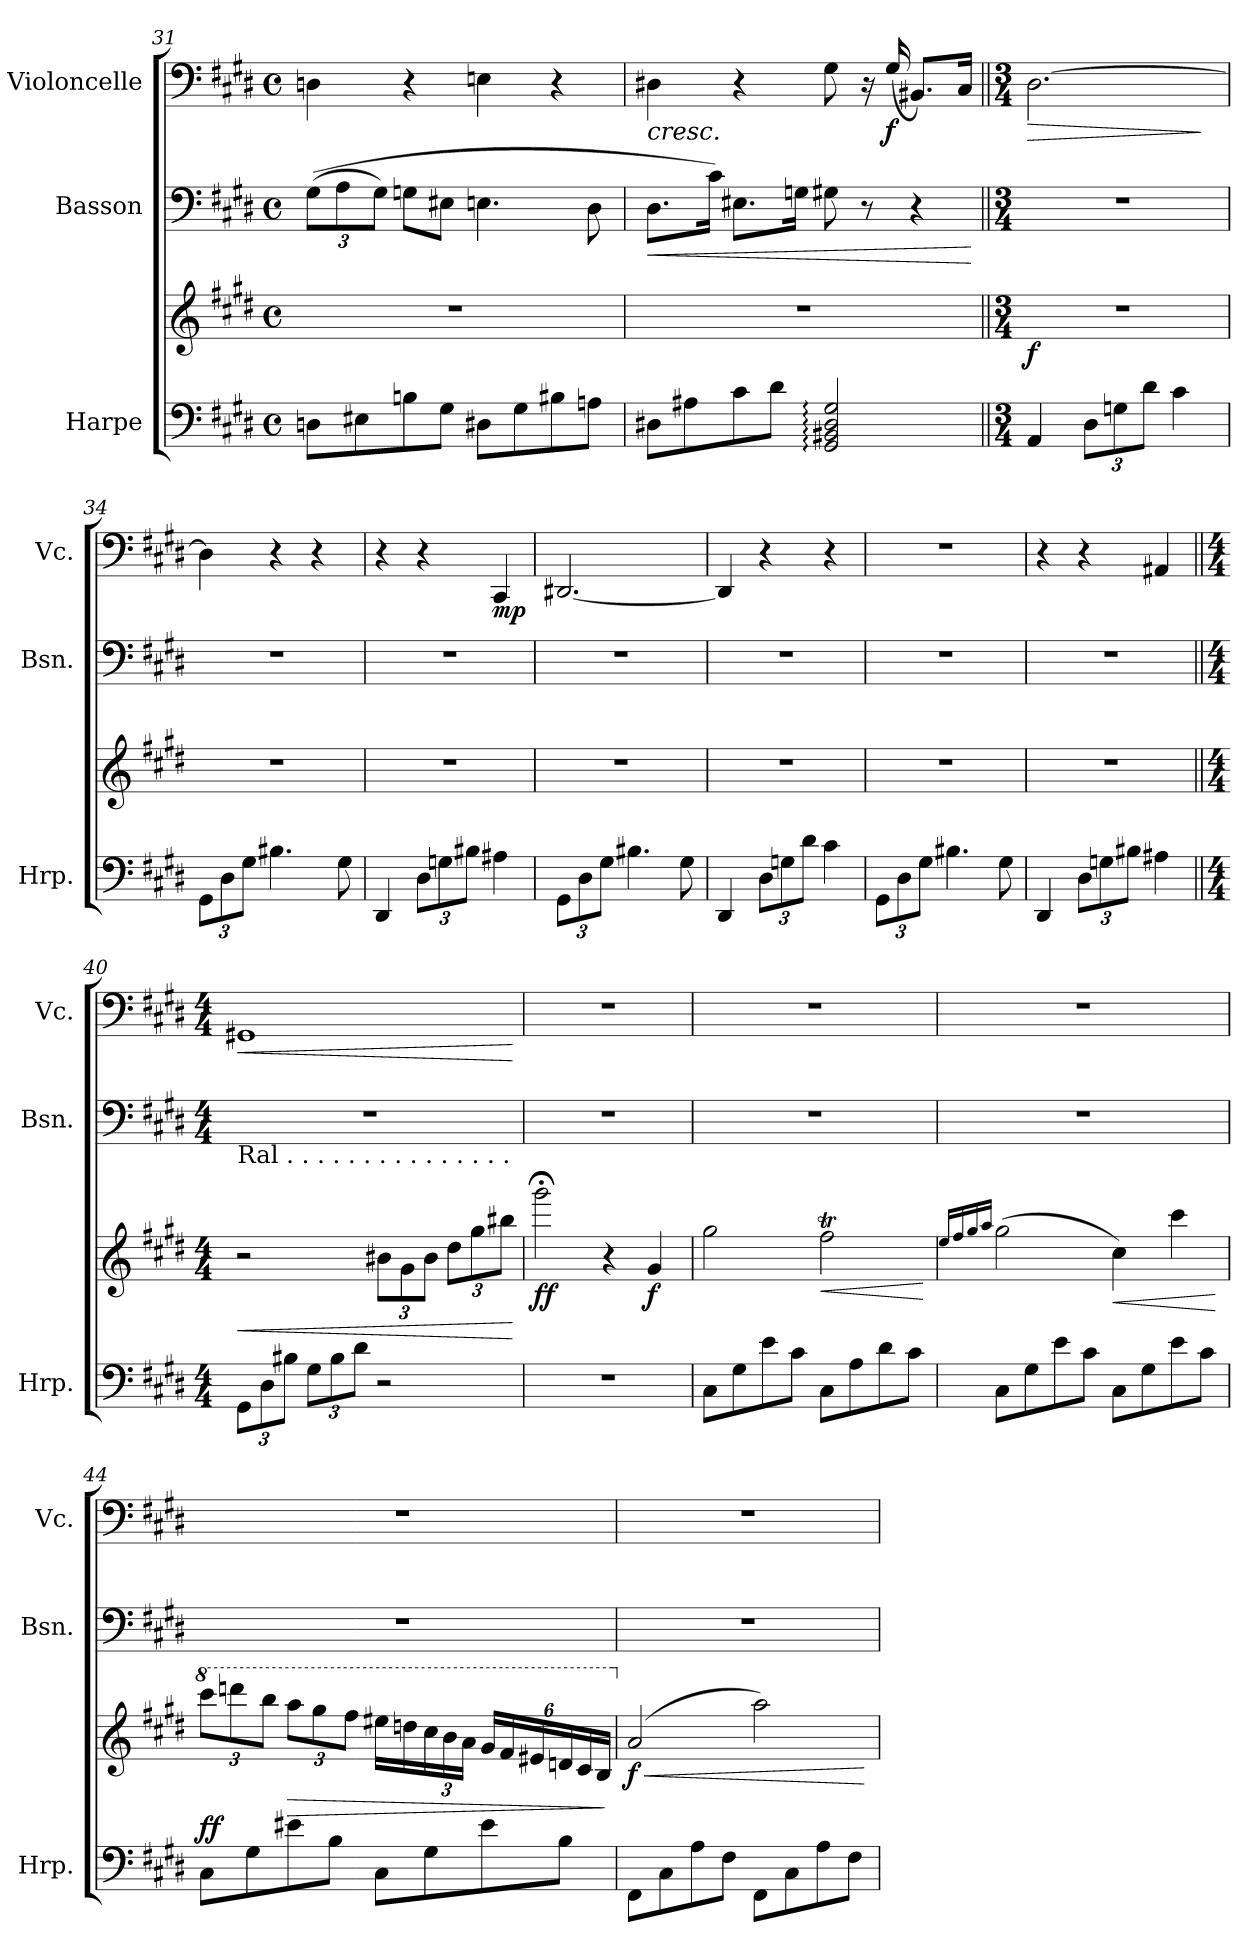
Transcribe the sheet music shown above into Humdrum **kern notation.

**kern	**kern	**dynam	**kern	**dynam	**kern	**dynam
*part3	*part3	*part3	*part2	*part2	*part1	*part1
*staff4	*staff3	*staff3/4	*staff2	*staff2	*staff1	*staff1
*I"Harpe	*	*	*I"Basson	*	*I"Violoncelle	*
*I'Hrp.	*	*	*I'Bsn.	*	*I'Vc.	*
!!LO:PB:g=z
*clefF4	*clefG2	*	*clefF4	*	*clefF4	*
*k[f#c#g#d#]	*k[f#c#g#d#]	*	*k[f#c#g#d#]	*	*k[f#c#g#d#]	*
*M4/4	*M4/4	*	*M4/4	*	*M4/4	*
*met(c)	*met(c)	*	*met(c)	*	*met(c)	*
*	*	*	*Xbrackettup	*	*	*
=31	=31	=31	=31	=31	=31	=31
8Dn\L	1r	.	((>12G#\L	.	4Dn\	.
.	.	.	12A\	.	.	.
8E#X\	.	.	.	.	.	.
.	.	.	12G#\J)	.	.	.
8Bn\	.	.	8Gn\L	.	4r	.
8G#\J	.	.	8E#X\J	.	.	.
8D#X\L	.	.	4.En\	.	4En\	.
8G#\	.	.	.	.	.	.
8B#X\	.	.	.	.	4r	.
8An\J	.	.	8D#\	.	.	.
=32	=32	=32	=32	=32	=32	=32
!	!	!	!	!LO:HP:b	!	!LO:HP:b
8D#X\L	1r	.	8.D#\L	<	4D#X\	<
8A#X\	.	.	.	.	.	.
.	.	.	16c#\Jk)	.	.	.
8c#\	.	.	8.E#X\L	.	4r	.
8d#\J	.	.	.	.	.	.
.	.	.	16Gn\Jk	.	.	.
2GG#/: 2BB#X/: 2D#/: 2G#/:	.	.	8G#X\	.	8G#\	.
.	.	.	8r	.	16r	.
!	!	!	!	!	!	!LO:DY:b
.	.	.	.	.	(16G#/	f
.	.	.	4r	.	8.BB#X/L)	.
.	.	.	.	.	16C#/Jk	.
.	.	.	.	[	.	[
=33||	=33||	=33||	=33||	=33||	=33||	=33||
*M3/4	*M3/4	*	*M3/4	*	*M3/4	*
!	!	!LO:DY:b	!	!	!	!LO:HP:b
4AA/	2.r	f	2.r	.	[2.D#\	>
*Xbrackettup	*	*	*	*	*	*
12D#\L	.	.	.	.	.	.
12Gn\	.	.	.	.	.	.
12d#\J	.	.	.	.	.	.
4c#\	.	.	.	.	.	.
.	.	.	.	.	.	]
!!LO:LB:g=z
=34	=34	=34	=34	=34	=34	=34
12GG#\L	2.r	.	2.r	.	4D#\]	.
12D#\	.	.	.	.	.	.
12G#\J	.	.	.	.	.	.
4.B#X\	.	.	.	.	4r	.
.	.	.	.	.	4r	.
8G#\	.	.	.	.	.	.
=35	=35	=35	=35	=35	=35	=35
4DD#/	2.r	.	2.r	.	4r	.
12D#\L	.	.	.	.	4r	.
12Gn\	.	.	.	.	.	.
12B#X\J	.	.	.	.	.	.
!	!	!	!	!	!	!LO:DY:b
4A#X\	.	.	.	.	4CC#/	mp
=36	=36	=36	=36	=36	=36	=36
12GG#\L	2.r	.	2.r	.	[2.DD#X/	.
12D#\	.	.	.	.	.	.
12G#\J	.	.	.	.	.	.
4.B#X\	.	.	.	.	.	.
8G#\	.	.	.	.	.	.
=37	=37	=37	=37	=37	=37	=37
4DD#/	2.r	.	2.r	.	4DD#/]	.
12D#\L	.	.	.	.	4r	.
12Gn\	.	.	.	.	.	.
12d#\J	.	.	.	.	.	.
4c#\	.	.	.	.	4r	.
=38	=38	=38	=38	=38	=38	=38
12GG#\L	2.r	.	2.r	.	2.r	.
12D#\	.	.	.	.	.	.
12G#\J	.	.	.	.	.	.
4.B#X\	.	.	.	.	.	.
8G#\	.	.	.	.	.	.
!!LO:LB:g=z
=39	=39	=39	=39	=39	=39	=39
4DD#/	2.r	.	2.r	.	4r	.
12D#\L	.	.	.	.	4r	.
12Gn\	.	.	.	.	.	.
12B#X\J	.	.	.	.	.	.
4A#X\	.	.	.	.	4AA#X/	.
=40||	=40||	=40||	=40||	=40||	=40||	=40||
*M4/4	*M4/4	*	*M4/4	*	*M4/4	*
!	!LO:TX:a:t=Ral .  .  .  .  .  .  .  .  .  .  .  .  .  .  .	!	!	!	!	!
!	!	!LO:HP:b	!	!	!	!LO:HP:b
12GG#\L	2r	<	1r	.	1GG#X	<
12D#\	.	.	.	.	.	.
12B#X\J	.	.	.	.	.	.
12G#\L	.	.	.	.	.	.
12B#\	.	.	.	.	.	.
12d#\J	.	.	.	.	.	.
*	*Xbrackettup	*	*	*	*	*
2r	12b#X\L	.	.	.	.	.
.	12g#\	.	.	.	.	.
.	12b#\J	.	.	.	.	.
.	12dd#\L	.	.	.	.	.
.	12gg#\	.	.	.	.	.
.	(12bb#X\J	.	.	.	.	.
.	.	[	.	.	.	[
=41	=41	=41	=41	=41	=41	=41
!	!	!LO:DY:b	!	!	!	!
1r	2ggg#;<\	ff	1r	.	1r	.
.	4r	.	.	.	.	.
!	!	!LO:DY:b	!	!	!	!
.	4g#/	f	.	.	.	.
=42	=42	=42	=42	=42	=42	=42
8C#\L	2gg#\	.	1r	.	1r	.
8G#\	.	.	.	.	.	.
8e\	.	.	.	.	.	.
8c#\J	.	.	.	.	.	.
!	!	!LO:HP:b	!	!	!	!
8C#\L	2ff#T\	<	.	.	.	.
8A\	.	.	.	.	.	.
8d#\	.	.	.	.	.	.
8c#\J	.	.	.	.	.	.
.	.	[	.	.	.	.
!!LO:PB:g=z
=43	=43	=43	=43	=43	=43	=43
.	16qee/LL	.	.	.	.	.
.	16qff#/	.	.	.	.	.
.	16qgg#/	.	.	.	.	.
.	16qaa/JJ	.	.	.	.	.
8C#\L	(2gg#\	.	1r	.	1r	.
8G#\	.	.	.	.	.	.
8e\	.	.	.	.	.	.
8c#\J	.	.	.	.	.	.
!	!	!LO:HP:b	!	!	!	!
8C#\L	4cc#\)	<	.	.	.	.
8G#\	.	.	.	.	.	.
8e\	4ccc#\	.	.	.	.	.
8c#\J	.	.	.	.	.	.
.	.	[	.	.	.	.
=44	=44	=44	=44	=44	=44	=44
*	*8va	*	*	*	*	*
!	!	!LO:DY:a=2	!	!	!	!
8C#\L	12cccc#\L	ff	1r	.	1r	.
.	12ddddn\	.	.	.	.	.
8G#\	.	.	.	.	.	.
.	12bbb\J	.	.	.	.	.
!	!	!LO:HP:b	!	!	!	!
8e#X\	12aaa\L	>	.	.	.	.
.	12ggg#\	.	.	.	.	.
8B\J	.	.	.	.	.	.
.	12fff#\J	.	.	.	.	.
8C#\L	16eee#X\LL	.	.	.	.	.
.	16dddn\	.	.	.	.	.
8G#\	24ccc#\	.	.	.	.	.
.	24bb\	.	.	.	.	.
.	24aa\JJ	.	.	.	.	.
8e#\	24gg#/LL	.	.	.	.	.
.	24ff#/	.	.	.	.	.
.	24ee#X/	.	.	.	.	.
8B\J	24ddn/	.	.	.	.	.
.	24cc#/	.	.	.	.	.
.	24b/JJ	.	.	.	.	.
.	.	]	.	.	.	.
=45	=45	=45	=45	=45	=45	=45
*	*X8va	*	*	*	*	*
!	!	!LO:HP:b	!	!	!	!
!	!	!LO:DY:n=1:b	!	!	!	!
8FF#\L	(2a/	< f	1r	.	1r	.
8C#\	.	.	.	.	.	.
8A\	.	.	.	.	.	.
8F#\J	.	.	.	.	.	.
8FF#\L	2aa\)	.	.	.	.	.
8C#\	.	.	.	.	.	.
8A\	.	.	.	.	.	.
8F#\J	.	.	.	.	.	.
.	.	[	.	.	.	.
=	=	=	=	=	=	=
*-	*-	*-	*-	*-	*-	*-
